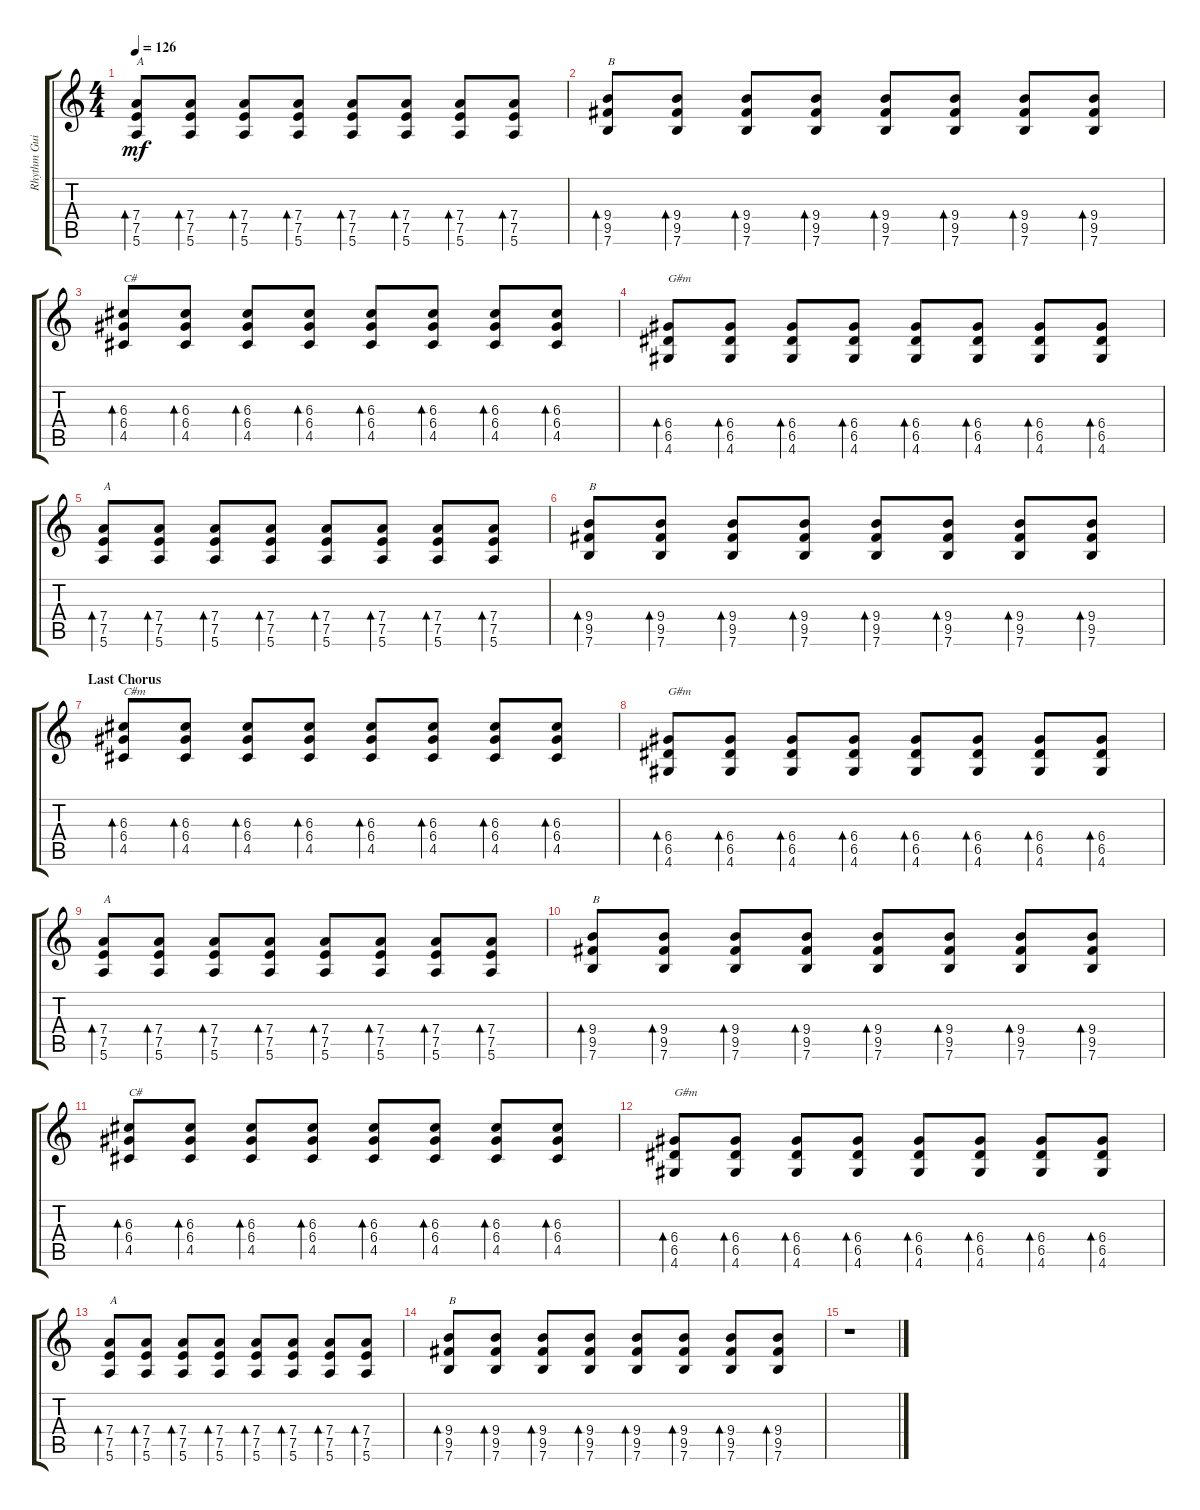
\track ("Rhythm Guitar" "Rhythm Gui") {instrument electricguitarclean}
\staff {score tabs}
\tuning (E4 B3 G3 D3 A2 E2) {hide}
\ts (4 4)
\tempo 126
\clef g2
\ks c
(7.4 7.5 5.6).8{bd 30 txt "A" dy mf} (7.4 7.5 5.6).8{bd 30} (7.4 7.5 5.6).8{bd 30} (7.4 7.5 5.6).8{bd 30} (7.4 7.5 5.6).8{bd 30} (7.4 7.5 5.6).8{bd 30} (7.4 7.5 5.6).8{bd 30} (7.4 7.5 5.6).8{bd 30} |
(9.4 9.5 7.6).8{bd 30 txt "B"} (9.4 9.5 7.6).8{bd 30} (9.4 9.5 7.6).8{bd 30} (9.4 9.5 7.6).8{bd 30} (9.4 9.5 7.6).8{bd 30} (9.4 9.5 7.6).8{bd 30} (9.4 9.5 7.6).8{bd 30} (9.4 9.5 7.6).8{bd 30} |
(6.3 6.4 4.5).8{bd 30 txt "C#"} (6.3 6.4 4.5).8{bd 30} (6.3 6.4 4.5).8{bd 30} (6.3 6.4 4.5).8{bd 30} (6.3 6.4 4.5).8{bd 30} (6.3 6.4 4.5).8{bd 30} (6.3 6.4 4.5).8{bd 30} (6.3 6.4 4.5).8{bd 30} |
(6.4 6.5 4.6).8{bd 30 txt "G#m"} (6.4 6.5 4.6).8{bd 30} (6.4 6.5 4.6).8{bd 30} (6.4 6.5 4.6).8{bd 30} (6.4 6.5 4.6).8{bd 30} (6.4 6.5 4.6).8{bd 30} (6.4 6.5 4.6).8{bd 30} (6.4 6.5 4.6).8{bd 30} |
(7.4 7.5 5.6).8{bd 30 txt "A"} (7.4 7.5 5.6).8{bd 30} (7.4 7.5 5.6).8{bd 30} (7.4 7.5 5.6).8{bd 30} (7.4 7.5 5.6).8{bd 30} (7.4 7.5 5.6).8{bd 30} (7.4 7.5 5.6).8{bd 30} (7.4 7.5 5.6).8{bd 30} |
(9.4 9.5 7.6).8{bd 30 txt "B"} (9.4 9.5 7.6).8{bd 30} (9.4 9.5 7.6).8{bd 30} (9.4 9.5 7.6).8{bd 30} (9.4 9.5 7.6).8{bd 30} (9.4 9.5 7.6).8{bd 30} (9.4 9.5 7.6).8{bd 30} (9.4 9.5 7.6).8{bd 30} |
\section ("" "Last Chorus")
(6.3 6.4 4.5).8{bd 30 txt "C#m"} (6.3 6.4 4.5).8{bd 30} (6.3 6.4 4.5).8{bd 30} (6.3 6.4 4.5).8{bd 30} (6.3 6.4 4.5).8{bd 30} (6.3 6.4 4.5).8{bd 30} (6.3 6.4 4.5).8{bd 30} (6.3 6.4 4.5).8{bd 30} |
(6.4 6.5 4.6).8{bd 30 txt "G#m"} (6.4 6.5 4.6).8{bd 30} (6.4 6.5 4.6).8{bd 30} (6.4 6.5 4.6).8{bd 30} (6.4 6.5 4.6).8{bd 30} (6.4 6.5 4.6).8{bd 30} (6.4 6.5 4.6).8{bd 30} (6.4 6.5 4.6).8{bd 30} |
(7.4 7.5 5.6).8{bd 30 txt "A"} (7.4 7.5 5.6).8{bd 30} (7.4 7.5 5.6).8{bd 30} (7.4 7.5 5.6).8{bd 30} (7.4 7.5 5.6).8{bd 30} (7.4 7.5 5.6).8{bd 30} (7.4 7.5 5.6).8{bd 30} (7.4 7.5 5.6).8{bd 30} |
(9.4 9.5 7.6).8{bd 30 txt "B"} (9.4 9.5 7.6).8{bd 30} (9.4 9.5 7.6).8{bd 30} (9.4 9.5 7.6).8{bd 30} (9.4 9.5 7.6).8{bd 30} (9.4 9.5 7.6).8{bd 30} (9.4 9.5 7.6).8{bd 30} (9.4 9.5 7.6).8{bd 30} |
(6.3 6.4 4.5).8{bd 30 txt "C#"} (6.3 6.4 4.5).8{bd 30} (6.3 6.4 4.5).8{bd 30} (6.3 6.4 4.5).8{bd 30} (6.3 6.4 4.5).8{bd 30} (6.3 6.4 4.5).8{bd 30} (6.3 6.4 4.5).8{bd 30} (6.3 6.4 4.5).8{bd 30} |
(6.4 6.5 4.6).8{bd 30 txt "G#m"} (6.4 6.5 4.6).8{bd 30} (6.4 6.5 4.6).8{bd 30} (6.4 6.5 4.6).8{bd 30} (6.4 6.5 4.6).8{bd 30} (6.4 6.5 4.6).8{bd 30} (6.4 6.5 4.6).8{bd 30} (6.4 6.5 4.6).8{bd 30} |
(7.4 7.5 5.6).8{bd 30 txt "A"} (7.4 7.5 5.6).8{bd 30} (7.4 7.5 5.6).8{bd 30} (7.4 7.5 5.6).8{bd 30} (7.4 7.5 5.6).8{bd 30} (7.4 7.5 5.6).8{bd 30} (7.4 7.5 5.6).8{bd 30} (7.4 7.5 5.6).8{bd 30} |
(9.4 9.5 7.6).8{bd 30 txt "B"} (9.4 9.5 7.6).8{bd 30} (9.4 9.5 7.6).8{bd 30} (9.4 9.5 7.6).8{bd 30} (9.4 9.5 7.6).8{bd 30} (9.4 9.5 7.6).8{bd 30} (9.4 9.5 7.6).8{bd 30} (9.4 9.5 7.6).8{bd 30} |
r.1
